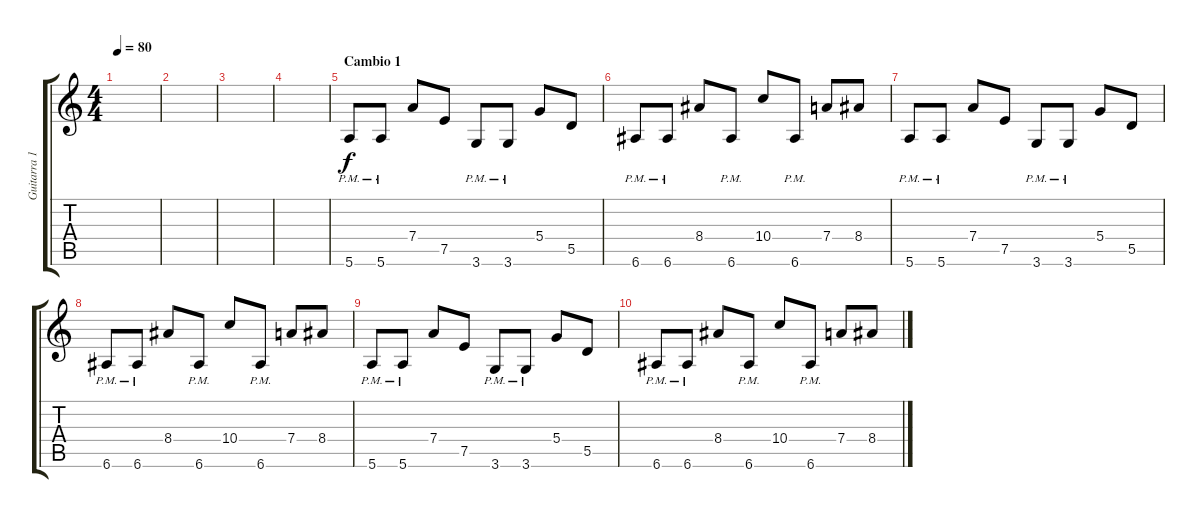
\track ("Guitarra 1" "Guitarra 1") {instrument overdrivenguitar}
\staff {score tabs}
\tuning (E4 B3 G3 D3 A2 E2) {hide}
\ts (4 4)
\tempo 80
\clef g2
\ks c
|
|
|
|
\section ("" "Cambio 1")
5.6{pm}.8 5.6{pm}.8 7.4.8 7.5.8 3.6{pm}.8 3.6{pm}.8 5.4.8 5.5.8 |
6.6{pm}.8 6.6{pm}.8 8.4.8 6.6{pm}.8 10.4.8 6.6{pm}.8 7.4.8 8.4.8 |
5.6{pm}.8 5.6{pm}.8 7.4.8 7.5.8 3.6{pm}.8 3.6{pm}.8 5.4.8 5.5.8 |
6.6{pm}.8 6.6{pm}.8 8.4.8 6.6{pm}.8 10.4.8 6.6{pm}.8 7.4.8 8.4.8 |
5.6{pm}.8 5.6{pm}.8 7.4.8 7.5.8 3.6{pm}.8 3.6{pm}.8 5.4.8 5.5.8 |
6.6{pm}.8 6.6{pm}.8 8.4.8 6.6{pm}.8 10.4.8 6.6{pm}.8 7.4.8 8.4.8
